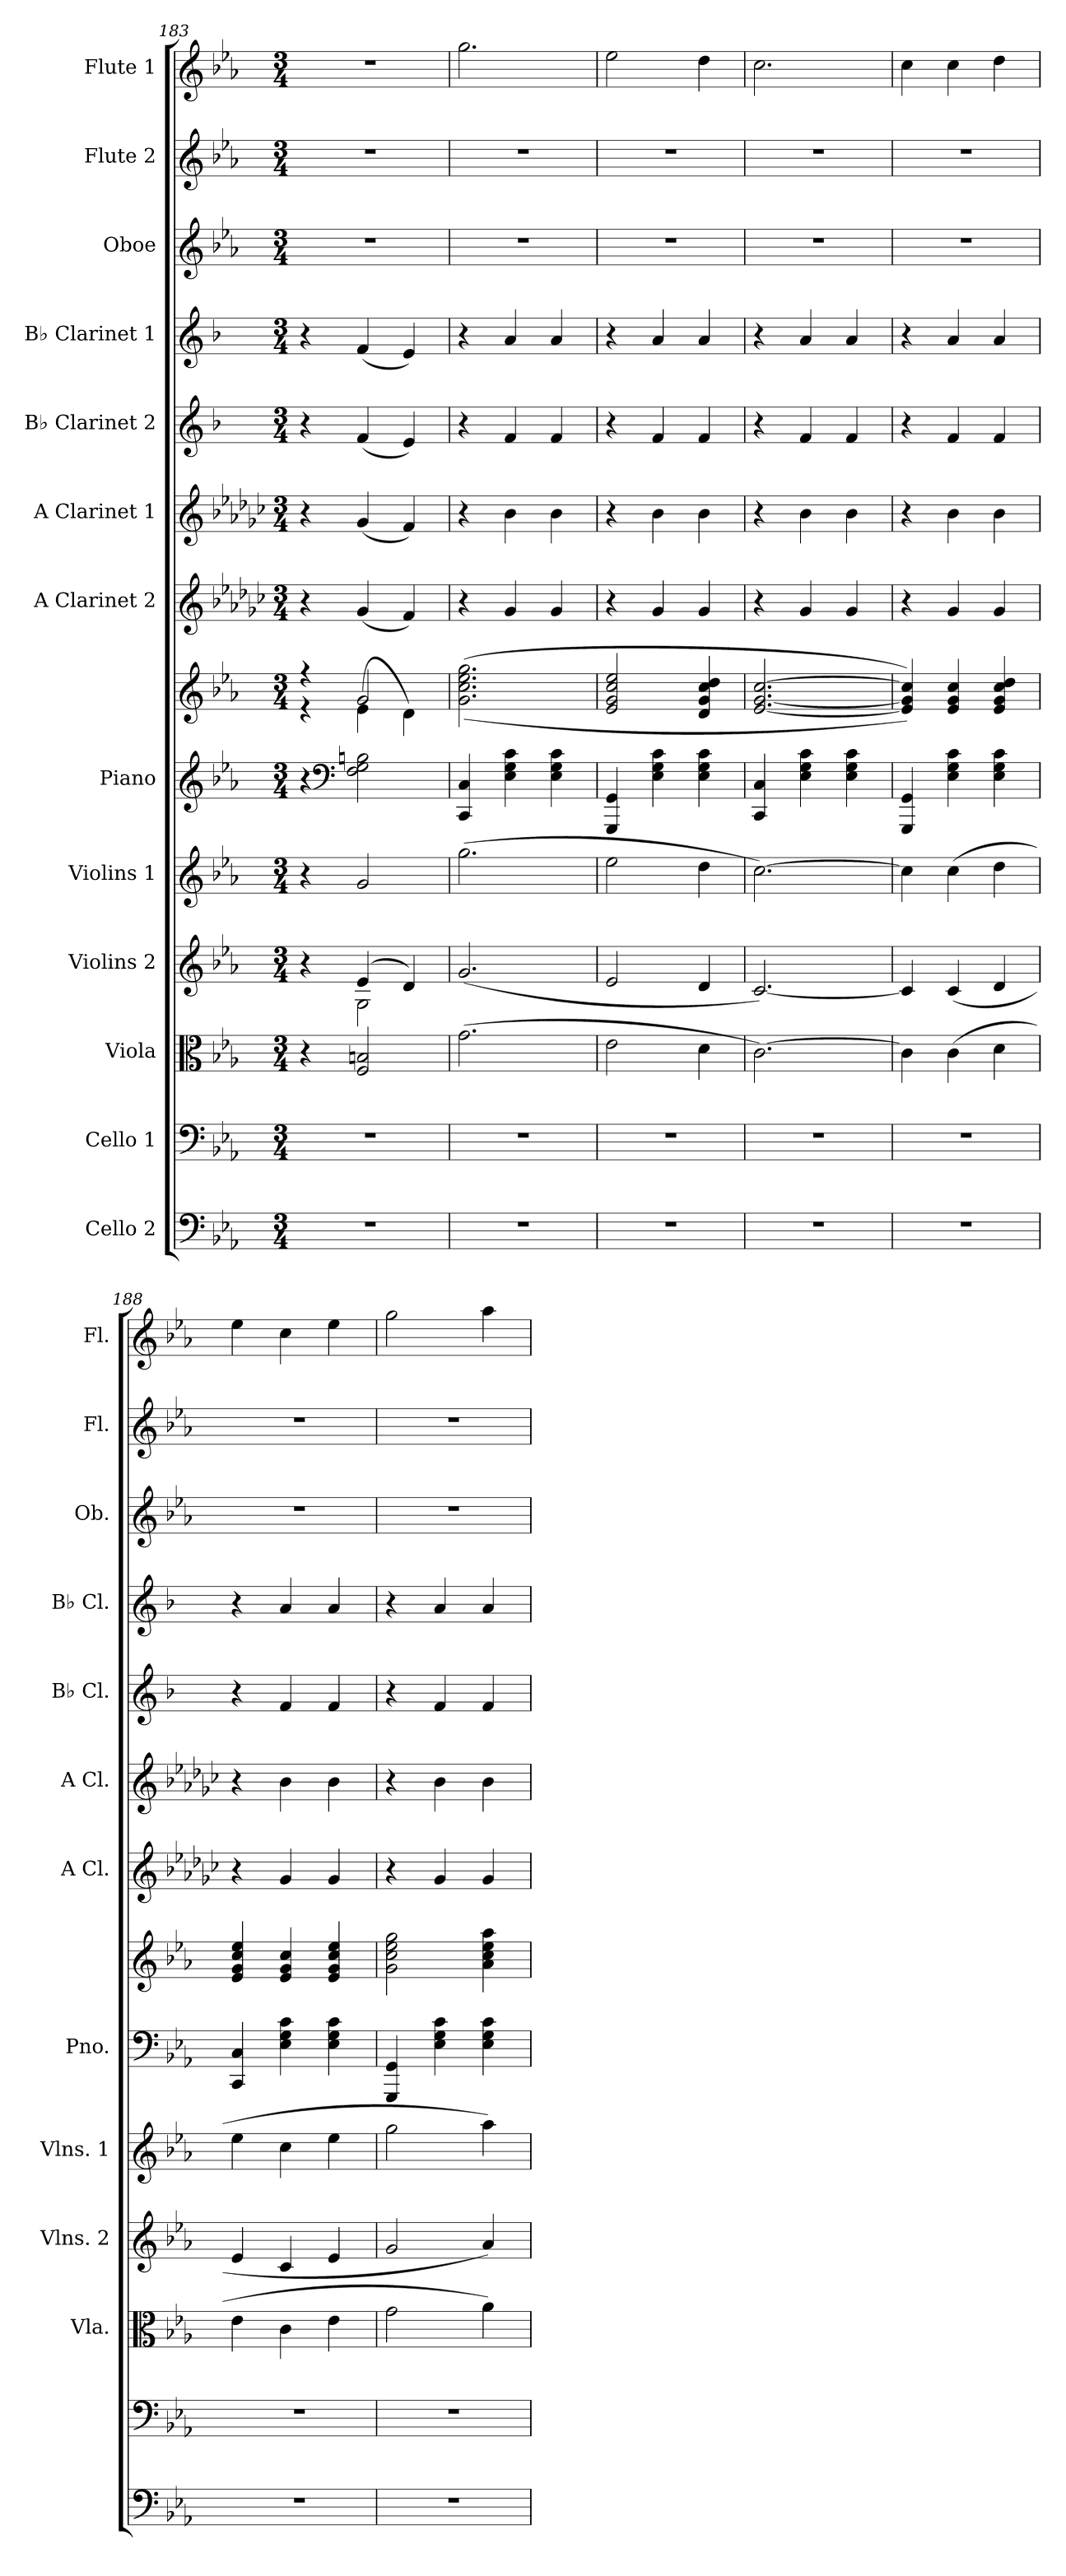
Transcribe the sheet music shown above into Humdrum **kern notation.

**kern	**kern	**kern	**kern	**kern	**kern	**kern	**kern	**kern	**kern	**kern	**kern	**kern	**kern
*part13	*part12	*part11	*part10	*part9	*part8	*part8	*part7	*part6	*part5	*part4	*part3	*part2	*part1
*staff14	*staff13	*staff12	*staff11	*staff10	*staff9	*staff8	*staff7	*staff6	*staff5	*staff4	*staff3	*staff2	*staff1
*I"Cello 2	*I"Cello 1	*I"Viola	*I"Violins 2	*I"Violins 1	*I"Piano	*	*I"A Clarinet 2	*I"A Clarinet 1	*I"B♭ Clarinet 2	*I"B♭ Clarinet 1	*I"Oboe	*I"Flute 2	*I"Flute 1
*	*	*I'Vla.	*I'Vlns. 2	*I'Vlns. 1	*I'Pno.	*	*I'A Cl.	*I'A Cl.	*I'B♭ Cl.	*I'B♭ Cl.	*I'Ob.	*I'Fl.	*I'Fl.
*clefF4	*clefF4	*clefC3	*clefG2	*clefG2	*clefG2	*clefG2	*clefG2	*clefG2	*clefG2	*clefG2	*clefG2	*clefG2	*clefG2
*	*	*	*	*	*	*	*ITrd2c3	*ITrd2c3	*ITrd1c2	*ITrd1c2	*	*	*
*k[b-e-a-]	*k[b-e-a-]	*k[b-e-a-]	*k[b-e-a-]	*k[b-e-a-]	*k[b-e-a-]	*k[b-e-a-]	*k[b-e-a-]	*k[b-e-a-]	*k[b-e-a-]	*k[b-e-a-]	*k[b-e-a-]	*k[b-e-a-]	*k[b-e-a-]
*E-:	*E-:	*E-:	*E-:	*E-:	*E-:	*E-:	*E-:	*E-:	*E-:	*E-:	*E-:	*E-:	*E-:
*M3/4	*M3/4	*M3/4	*M3/4	*M3/4	*M3/4	*M3/4	*M3/4	*M3/4	*M3/4	*M3/4	*M3/4	*M3/4	*M3/4
=183	=183	=183	=183	=183	=183	=183	=183	=183	=183	=183	=183	=183	=183
*	*	*	*^	*	*	*^	*	*	*	*	*	*	*
2.r	2.r	4r	4r	4ryy	4r	4r	4r	4r	4r	4r	4r	4r	2.r	2.r	2.r
*	*	*	*	*	*	*clefF4	*	*	*	*	*	*	*	*	*
.	.	2F/ 2Bn/	(4e-/	2G\	2g/	2F\ 2G\ 2Bn\	(4e-\	2g/	(4e-/	(4e-/	(4e-/	(4e-/	.	.	.
.	.	.	4d/)	.	.	.	4d\)	.	4d/)	4d/)	4d/)	4d/)	.	.	.
*	*	*	*v	*v	*	*	*v	*v	*	*	*	*	*	*	*
=184	=184	=184	=184	=184	=184	=184	=184	=184	=184	=184	=184	=184	=184
2.r	2.r	(2.g\	(2.g/	(2.gg\	4CC/ 4C/	((2.g\ 2.cc\ 2.ee-\ 2.gg\	4r	4r	4r	4r	2.r	2.r	2.gg\
.	.	.	.	.	4E-\ 4G\ 4c\	.	4e-/	4g\	4e-/	4g/	.	.	.
.	.	.	.	.	4E-\ 4G\ 4c\	.	4e-/	4g\	4e-/	4g/	.	.	.
=185	=185	=185	=185	=185	=185	=185	=185	=185	=185	=185	=185	=185	=185
2.r	2.r	2e-\	2e-/	2ee-\	4GGG/ 4GG/	2e-/ 2g/ 2cc/ 2ee-/	4r	4r	4r	4r	2.r	2.r	2ee-\
.	.	.	.	.	4E-\ 4G\ 4c\	.	4e-/	4g\	4e-/	4g/	.	.	.
.	.	4d\	4d/	4dd\	4E-\ 4G\ 4c\	4d/ 4g/ 4cc/ 4dd/	4e-/	4g\	4e-/	4g/	.	.	4dd\
=186	=186	=186	=186	=186	=186	=186	=186	=186	=186	=186	=186	=186	=186
2.r	2.r	[2.c\)	[2.c/)	[2.cc\)	4CC/ 4C/	[2.e-/ [2.g/ [2.cc/	4r	4r	4r	4r	2.r	2.r	2.cc\
.	.	.	.	.	4E-\ 4G\ 4c\	.	4e-/	4g\	4e-/	4g/	.	.	.
.	.	.	.	.	4E-\ 4G\ 4c\	.	4e-/	4g\	4e-/	4g/	.	.	.
=187	=187	=187	=187	=187	=187	=187	=187	=187	=187	=187	=187	=187	=187
2.r	2.r	4c\]	4c/]	4cc\]	4GGG/ 4GG/	4e-/] 4g/] 4cc/]))	4r	4r	4r	4r	2.r	2.r	4cc\
.	.	(4c\	(4c/	(4cc\	4E-\ 4G\ 4c\	4e-/ 4g/ 4cc/	4e-/	4g\	4e-/	4g/	.	.	4cc\
.	.	4d\	4d/	4dd\	4E-\ 4G\ 4c\	4e-/ 4g/ 4cc/ 4dd/	4e-/	4g\	4e-/	4g/	.	.	4dd\
=188	=188	=188	=188	=188	=188	=188	=188	=188	=188	=188	=188	=188	=188
2.r	2.r	4e-\	4e-/	4ee-\	4CC/ 4C/	4e-/ 4g/ 4cc/ 4ee-/	4r	4r	4r	4r	2.r	2.r	4ee-\
.	.	4c\	4c/	4cc\	4E-\ 4G\ 4c\	4e-/ 4g/ 4cc/	4e-/	4g\	4e-/	4g/	.	.	4cc\
.	.	4e-\	4e-/	4ee-\	4E-\ 4G\ 4c\	4e-/ 4g/ 4cc/ 4ee-/	4e-/	4g\	4e-/	4g/	.	.	4ee-\
=189	=189	=189	=189	=189	=189	=189	=189	=189	=189	=189	=189	=189	=189
2.r	2.r	2g\	2g/	2gg\	4GGG/ 4GG/	2g\ 2cc\ 2ee-\ 2gg\	4r	4r	4r	4r	2.r	2.r	2gg\
.	.	.	.	.	4E-\ 4G\ 4c\	.	4e-/	4g\	4e-/	4g/	.	.	.
.	.	4a-\)	4a-/)	4aa-\)	4E-\ 4G\ 4c\	4a-\ 4cc\ 4ee-\ 4aa-\	4e-/	4g\	4e-/	4g/	.	.	4aa-\
=	=	=	=	=	=	=	=	=	=	=	=	=	=
*-	*-	*-	*-	*-	*-	*-	*-	*-	*-	*-	*-	*-	*-
